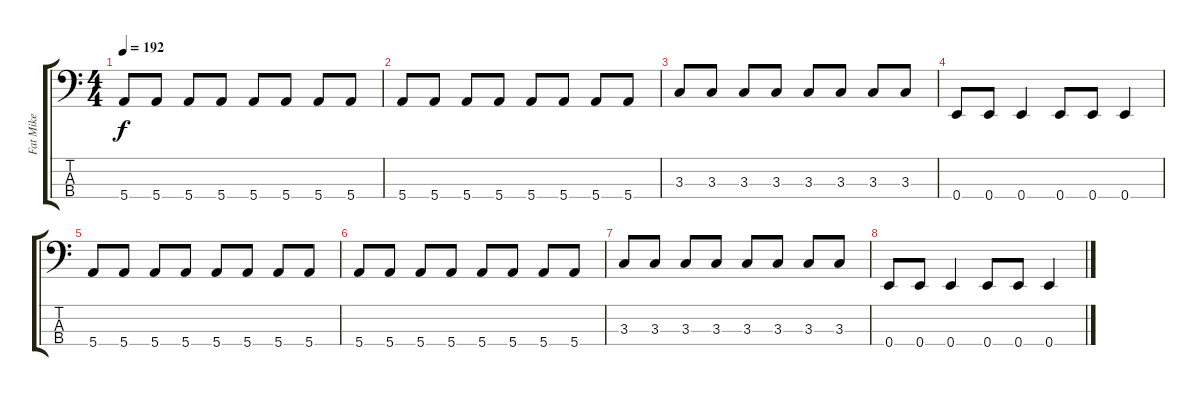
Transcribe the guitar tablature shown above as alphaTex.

\track ("Fat Mike" "Fat Mike") {instrument electricbasspick}
\staff {score tabs}
\tuning (G2 D2 A1 E1) {hide}
\ts (4 4)
\tempo 192
\clef f4
\ks c
5.4.8{dy f} 5.4.8 5.4.8 5.4.8 5.4.8 5.4.8 5.4.8 5.4.8 |
5.4.8 5.4.8 5.4.8 5.4.8 5.4.8 5.4.8 5.4.8 5.4.8 |
3.3.8 3.3.8 3.3.8 3.3.8 3.3.8 3.3.8 3.3.8 3.3.8 |
0.4.8 0.4.8 0.4.4 0.4.8 0.4.8 0.4.4 |
5.4.8 5.4.8 5.4.8 5.4.8 5.4.8 5.4.8 5.4.8 5.4.8 |
5.4.8 5.4.8 5.4.8 5.4.8 5.4.8 5.4.8 5.4.8 5.4.8 |
3.3.8 3.3.8 3.3.8 3.3.8 3.3.8 3.3.8 3.3.8 3.3.8 |
0.4.8 0.4.8 0.4.4 0.4.8 0.4.8 0.4.4
